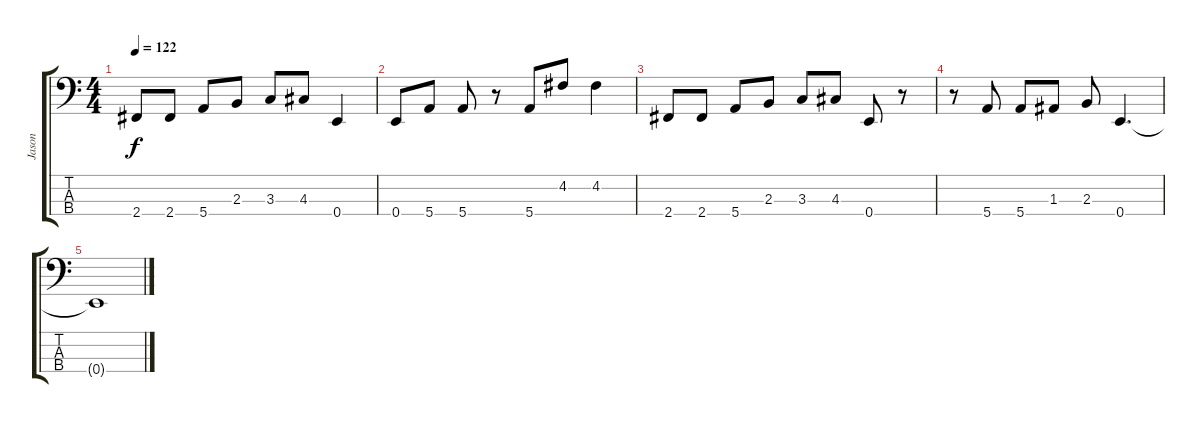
\track ("Jason" "Jason") {instrument electricbassfinger}
\staff {score tabs}
\tuning (G2 D2 A1 E1) {hide}
\ts (4 4)
\tempo 122
\clef f4
\ks c
2.4.8{dy f} 2.4.8 5.4.8 2.3.8 3.3.8 4.3.8 0.4.4 |
0.4.8 5.4.8 5.4.8 r.8 5.4.8 4.2.8 4.2.4 |
2.4.8 2.4.8 5.4.8 2.3.8 3.3.8 4.3.8 0.4.8 r.8 |
r.8 5.4.8 5.4.8 1.3.8 2.3.8 0.4.4{d} |
0.4{t}.1
